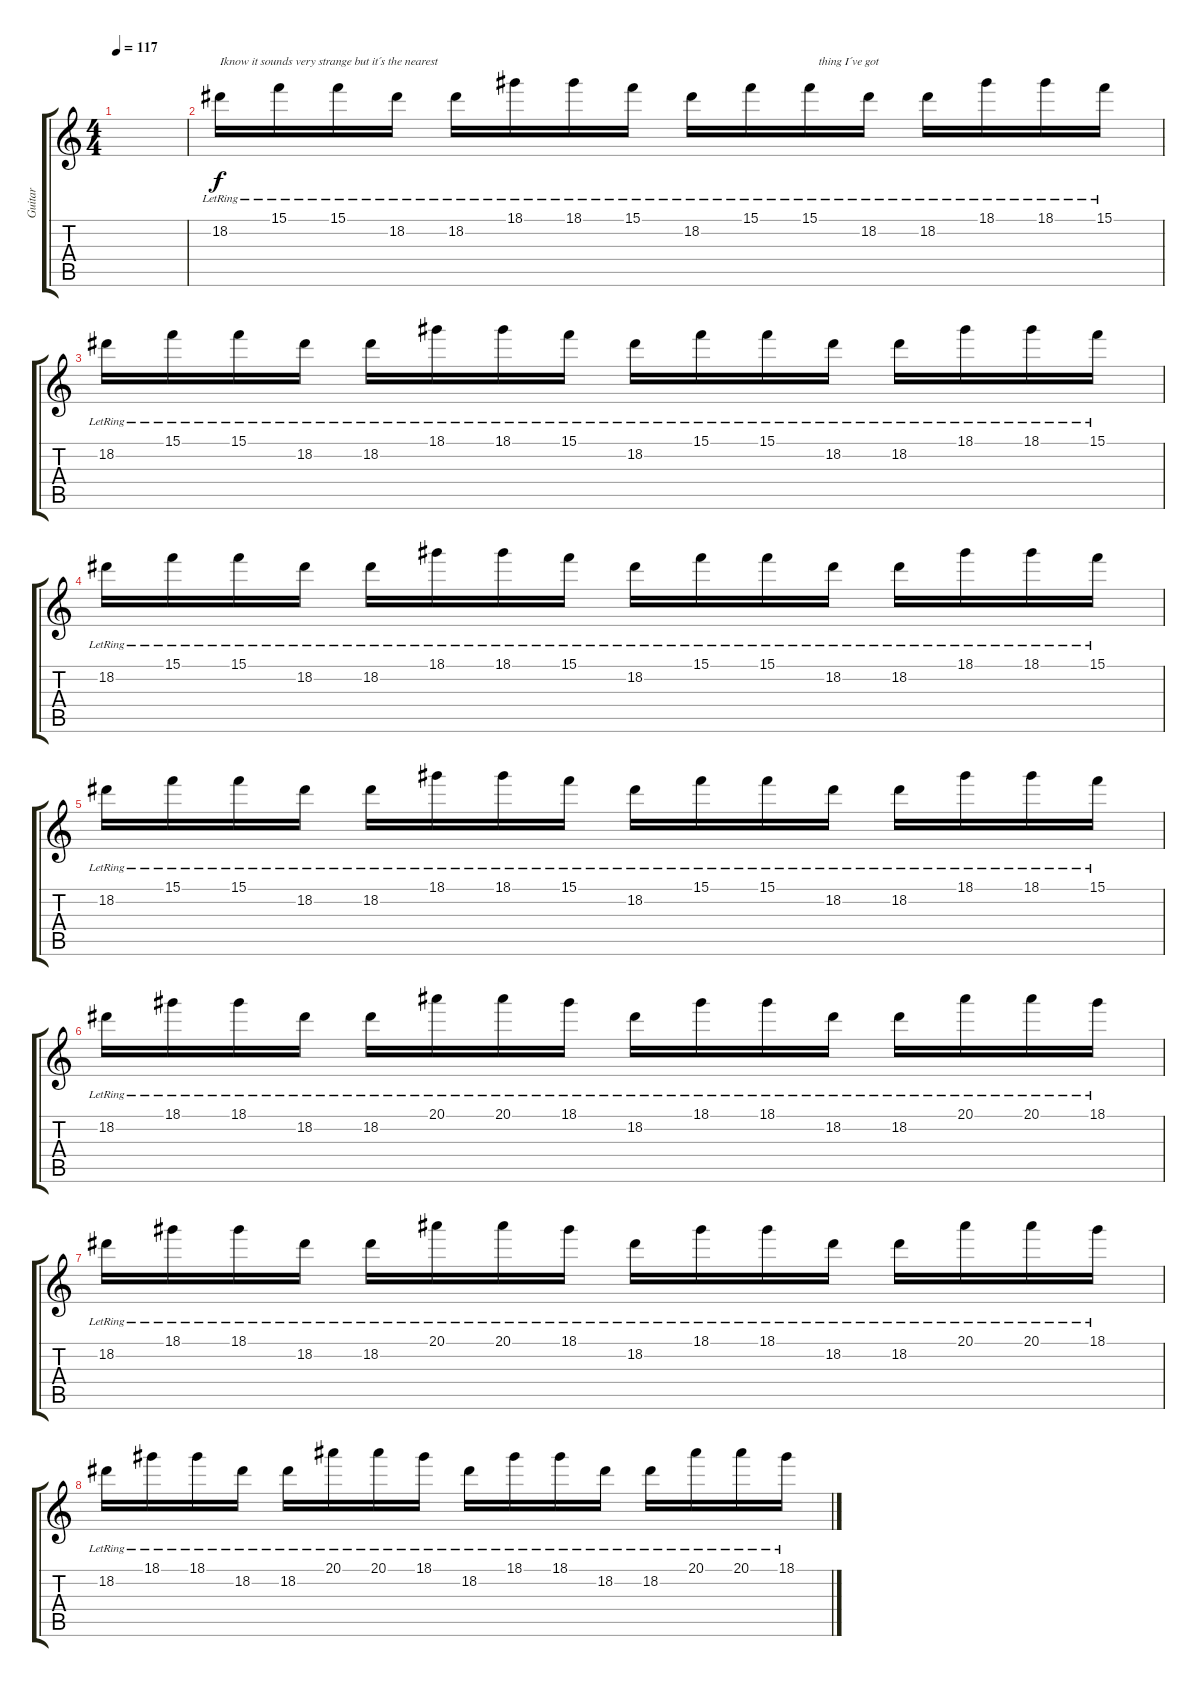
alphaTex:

\track ("Guitar" "Guitar") {instrument distortionguitar}
\staff {score tabs}
\tuning (D4 A3 F3 C3 G2 C2) {hide}
\ts (4 4)
\tempo 117
\clef g2
\ks c
|
18.2{lr}.16{txt "Iknow it sounds very strange but it´s the nearest " dy f volume 4} 15.1{lr}.16 15.1{lr}.16 18.2{lr}.16 18.2{lr}.16 18.1{lr}.16 18.1{lr}.16 15.1{lr}.16 18.2{lr}.16 15.1{lr}.16 15.1{lr}.16{txt "   thing I´ve got"} 18.2{lr}.16 18.2{lr}.16 18.1{lr}.16 18.1{lr}.16 15.1{lr}.16 |
18.2{lr}.16 15.1{lr}.16 15.1{lr}.16 18.2{lr}.16 18.2{lr}.16 18.1{lr}.16 18.1{lr}.16 15.1{lr}.16 18.2{lr}.16 15.1{lr}.16 15.1{lr}.16 18.2{lr}.16 18.2{lr}.16 18.1{lr}.16 18.1{lr}.16 15.1{lr}.16 |
18.2{lr}.16 15.1{lr}.16 15.1{lr}.16 18.2{lr}.16 18.2{lr}.16 18.1{lr}.16 18.1{lr}.16 15.1{lr}.16 18.2{lr}.16 15.1{lr}.16 15.1{lr}.16 18.2{lr}.16 18.2{lr}.16 18.1{lr}.16 18.1{lr}.16 15.1{lr}.16 |
18.2{lr}.16 15.1{lr}.16 15.1{lr}.16 18.2{lr}.16 18.2{lr}.16 18.1{lr}.16 18.1{lr}.16 15.1{lr}.16 18.2{lr}.16 15.1{lr}.16 15.1{lr}.16 18.2{lr}.16 18.2{lr}.16 18.1{lr}.16 18.1{lr}.16 15.1{lr}.16 |
18.2{lr}.16 18.1{lr}.16 18.1{lr}.16 18.2{lr}.16 18.2{lr}.16 20.1{lr}.16 20.1{lr}.16 18.1{lr}.16 18.2{lr}.16 18.1{lr}.16 18.1{lr}.16 18.2{lr}.16 18.2{lr}.16 20.1{lr}.16 20.1{lr}.16 18.1{lr}.16 |
18.2{lr}.16 18.1{lr}.16 18.1{lr}.16 18.2{lr}.16 18.2{lr}.16 20.1{lr}.16 20.1{lr}.16 18.1{lr}.16 18.2{lr}.16 18.1{lr}.16 18.1{lr}.16 18.2{lr}.16 18.2{lr}.16 20.1{lr}.16 20.1{lr}.16 18.1{lr}.16 |
18.2{lr}.16 18.1{lr}.16 18.1{lr}.16 18.2{lr}.16 18.2{lr}.16 20.1{lr}.16 20.1{lr}.16 18.1{lr}.16 18.2{lr}.16 18.1{lr}.16 18.1{lr}.16 18.2{lr}.16 18.2{lr}.16 20.1{lr}.16 20.1{lr}.16 18.1{lr}.16
